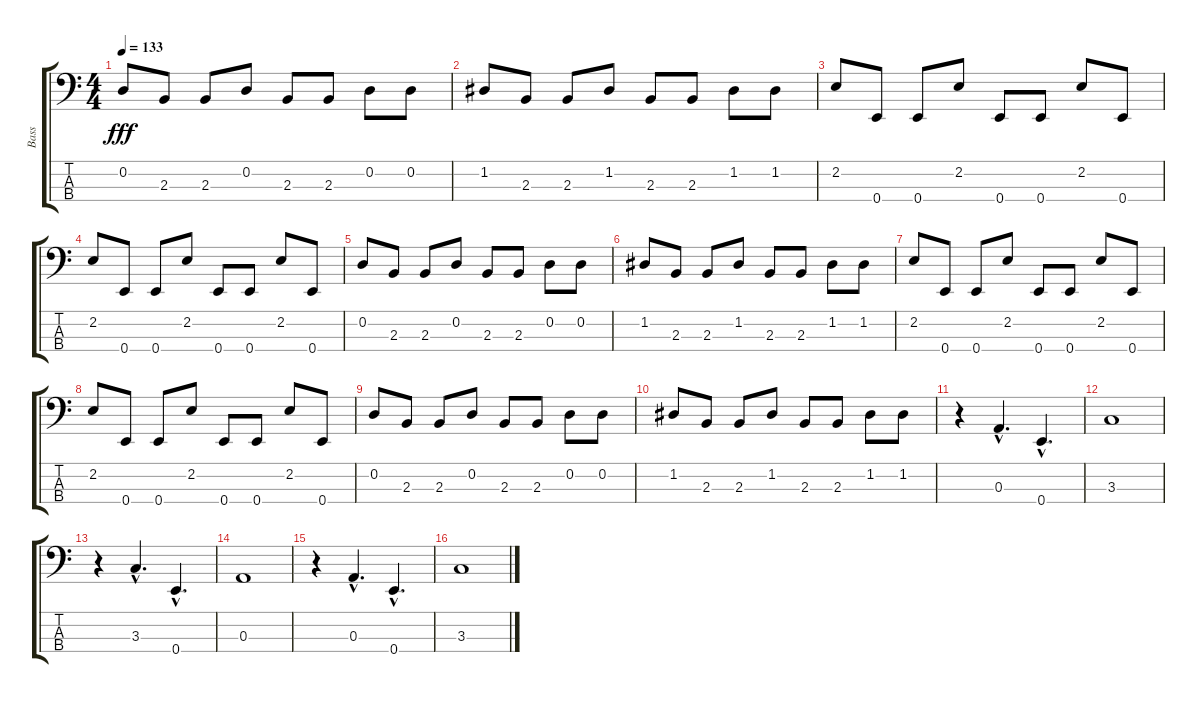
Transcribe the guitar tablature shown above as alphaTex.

\track ("Bass" "Bass") {instrument electricbassfinger}
\staff {score tabs}
\tuning (G2 D2 A1 E1) {hide}
\ts (4 4)
\tempo 133
\clef f4
\ks c
0.2.8{dy fff} 2.3.8 2.3.8 0.2.8 2.3.8 2.3.8 0.2.8 0.2.8 |
1.2.8 2.3.8 2.3.8 1.2.8 2.3.8 2.3.8 1.2.8 1.2.8 |
2.2.8 0.4.8 0.4.8 2.2.8 0.4.8 0.4.8 2.2.8 0.4.8 |
2.2.8 0.4.8 0.4.8 2.2.8 0.4.8 0.4.8 2.2.8 0.4.8 |
0.2.8 2.3.8 2.3.8 0.2.8 2.3.8 2.3.8 0.2.8 0.2.8 |
1.2.8 2.3.8 2.3.8 1.2.8 2.3.8 2.3.8 1.2.8 1.2.8 |
2.2.8 0.4.8 0.4.8 2.2.8 0.4.8 0.4.8 2.2.8 0.4.8 |
2.2.8 0.4.8 0.4.8 2.2.8 0.4.8 0.4.8 2.2.8 0.4.8 |
0.2.8 2.3.8 2.3.8 0.2.8 2.3.8 2.3.8 0.2.8 0.2.8 |
1.2.8 2.3.8 2.3.8 1.2.8 2.3.8 2.3.8 1.2.8 1.2.8 |
r.4 0.3{hac}.4{d} 0.4{hac}.4{d} |
3.3.1 |
r.4 3.3{hac}.4{d} 0.4{hac}.4{d} |
0.3.1 |
r.4 0.3{hac}.4{d} 0.4{hac}.4{d} |
3.3.1
